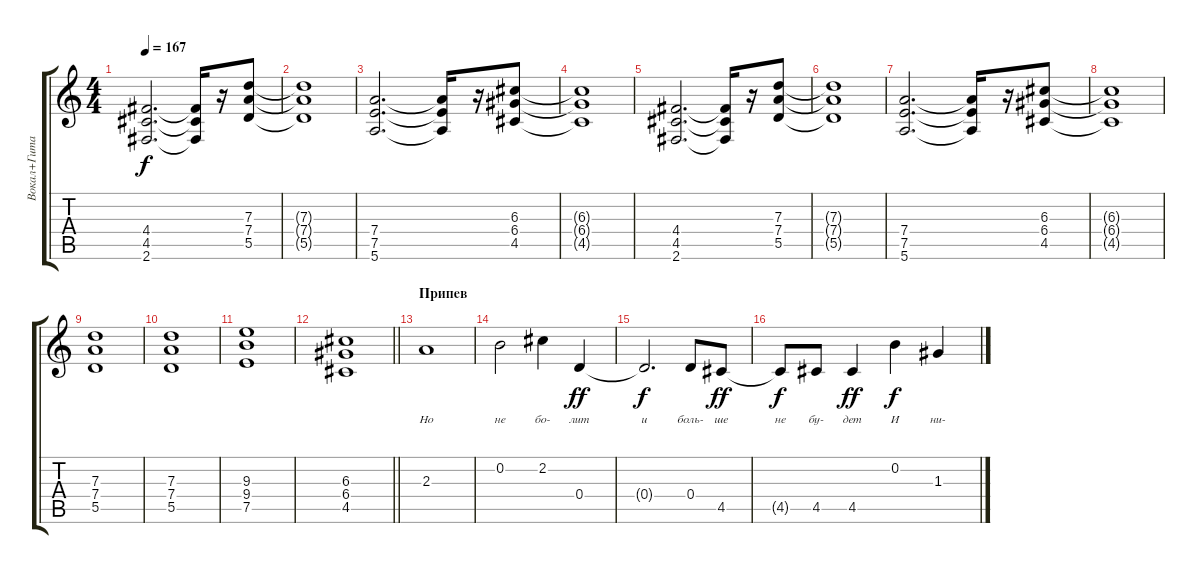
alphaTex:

\track ("Вокал+Гитара" "Вокал+Гита") {instrument overdrivenguitar}
\staff {score tabs}
\tuning (E4 B3 G3 D3 A2 E2) {hide}
\ts (4 4)
\tempo 167
\clef g2
\ks c
(4.4 4.5 2.6).2{d dy f} (4.4{t} 4.5{t} 2.6{t}).16 r.16 (7.3 7.4 5.5).8 |
(7.3{t} 7.4{t} 5.5{t}).1 |
(7.4 7.5 5.6).2{d} (7.4{t} 7.5{t} 5.6{t}).16 r.16 (6.3 6.4 4.5).8 |
(6.3{t} 6.4{t} 4.5{t}).1 |
(4.4 4.5 2.6).2{d} (4.4{t} 4.5{t} 2.6{t}).16 r.16 (7.3 7.4 5.5).8 |
(7.3{t} 7.4{t} 5.5{t}).1 |
(7.4 7.5 5.6).2{d} (7.4{t} 7.5{t} 5.6{t}).16 r.16 (6.3 6.4 4.5).8 |
(6.3{t} 6.4{t} 4.5{t}).1 |
(7.3 7.4 5.5).1 |
(7.3 7.4 5.5).1 |
(9.3 9.4 7.5).1 |
\barLineRight lightlight
(6.3 6.4 4.5).1 |
\section ("" "Припев")
2.3.1{lyrics (0 "") lyrics (1 "Но") lyrics (2 "") lyrics (3 "") lyrics (4 "") volume 16 instrument overdrivenguitar} |
0.2.2{lyrics (0 "") lyrics (1 "не") lyrics (2 "") lyrics (3 "") lyrics (4 "")} 2.2.4{lyrics (0 "") lyrics (1 "бо-") lyrics (2 "") lyrics (3 "") lyrics (4 "")} 0.4.4{lyrics (0 "") lyrics (1 "лит") lyrics (2 "") lyrics (3 "") lyrics (4 "") dy ff} |
0.4{t}.2{d lyrics (0 "") lyrics (1 "и") lyrics (2 "") lyrics (3 "") lyrics (4 "") dy f} 0.4.8{lyrics (0 "") lyrics (1 "боль-") lyrics (2 "") lyrics (3 "") lyrics (4 "")} 4.5.8{lyrics (0 "") lyrics (1 "ше") lyrics (2 "") lyrics (3 "") lyrics (4 "") dy ff} |
4.5{t}.8{lyrics (0 "") lyrics (1 "не") lyrics (2 "") lyrics (3 "") lyrics (4 "") dy f} 4.5.8{lyrics (0 "") lyrics (1 "бу-") lyrics (2 "") lyrics (3 "") lyrics (4 "")} 4.5.4{lyrics (0 "") lyrics (1 "дет") lyrics (2 "") lyrics (3 "") lyrics (4 "") dy ff} 0.2.4{lyrics (0 "") lyrics (1 "И") lyrics (2 "") lyrics (3 "") lyrics (4 "") dy f} 1.3.4{lyrics (0 "") lyrics (1 "ни-") lyrics (2 "") lyrics (3 "") lyrics (4 "")}
